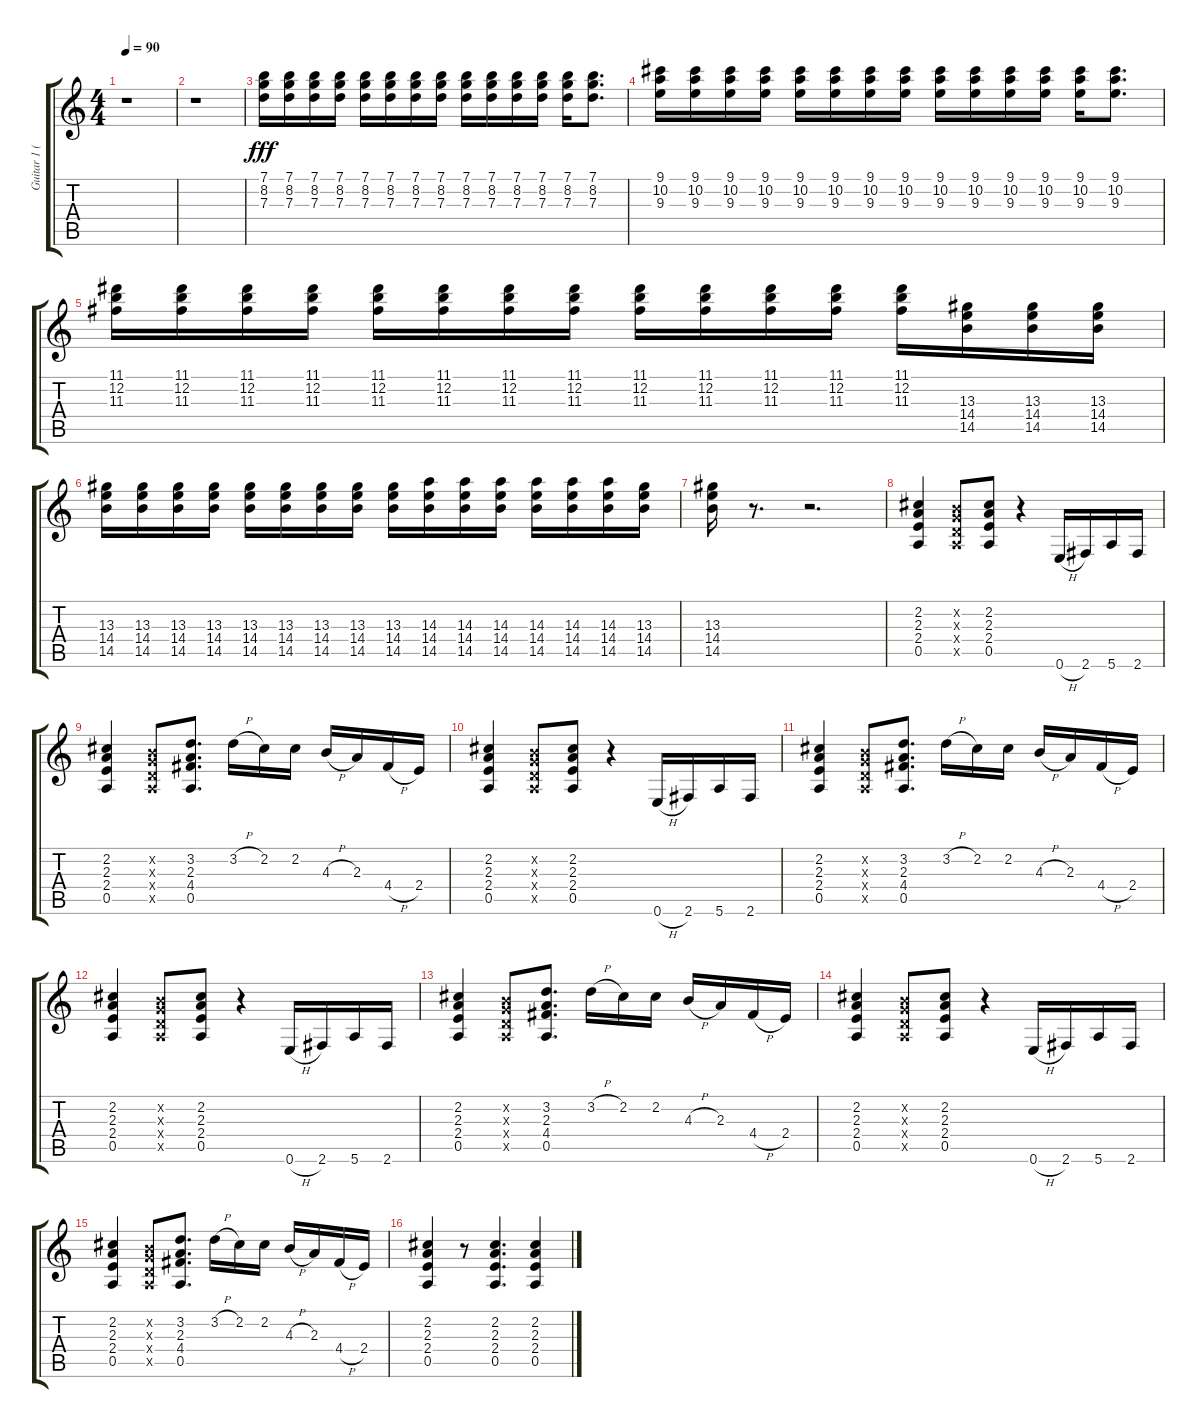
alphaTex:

\track ("Guitar 1 (Rhythm)" "Guitar 1 (") {instrument distortionguitar}
\staff {score tabs}
\tuning (E4 B3 G3 D3 A2 E2) {hide}
\ts (4 4)
\tempo 90
\clef g2
\ks c
r.1{dy fff} |
r.1 |
(7.1 8.2 7.3).16 (7.1 8.2 7.3).16 (7.1 8.2 7.3).16 (7.1 8.2 7.3).16 (7.1 8.2 7.3).16 (7.1 8.2 7.3).16 (7.1 8.2 7.3).16 (7.1 8.2 7.3).16 (7.1 8.2 7.3).16 (7.1 8.2 7.3).16 (7.1 8.2 7.3).16 (7.1 8.2 7.3).16 (7.1 8.2 7.3).16 (7.1 8.2 7.3).8{d} |
(9.1 10.2 9.3).16 (9.1 10.2 9.3).16 (9.1 10.2 9.3).16 (9.1 10.2 9.3).16 (9.1 10.2 9.3).16 (9.1 10.2 9.3).16 (9.1 10.2 9.3).16 (9.1 10.2 9.3).16 (9.1 10.2 9.3).16 (9.1 10.2 9.3).16 (9.1 10.2 9.3).16 (9.1 10.2 9.3).16 (9.1 10.2 9.3).16 (9.1 10.2 9.3).8{d} |
(11.1 12.2 11.3).16 (11.1 12.2 11.3).16 (11.1 12.2 11.3).16 (11.1 12.2 11.3).16 (11.1 12.2 11.3).16 (11.1 12.2 11.3).16 (11.1 12.2 11.3).16 (11.1 12.2 11.3).16 (11.1 12.2 11.3).16 (11.1 12.2 11.3).16 (11.1 12.2 11.3).16 (11.1 12.2 11.3).16 (11.1 12.2 11.3).16 (13.3 14.4 14.5).16 (13.3 14.4 14.5).16 (13.3 14.4 14.5).16 |
(13.3 14.4 14.5).16 (13.3 14.4 14.5).16 (13.3 14.4 14.5).16 (13.3 14.4 14.5).16 (13.3 14.4 14.5).16 (13.3 14.4 14.5).16 (13.3 14.4 14.5).16 (13.3 14.4 14.5).16 (13.3 14.4 14.5).16 (14.3 14.4 14.5).16 (14.3 14.4 14.5).16 (14.3 14.4 14.5).16 (14.3 14.4 14.5).16 (14.3 14.4 14.5).16 (14.3 14.4 14.5).16 (13.3 14.4 14.5).16 |
(13.3 14.4 14.5).16 r.8{d} r.2{d} |
(2.2 2.3 2.4 0.5).4 (0.2{x} 0.3{x} 0.4{x} 0.5{x}).8 (2.2 2.3 2.4 0.5).8 r.4 0.6{h}.16 2.6.16 5.6.16 2.6.16 |
(2.2 2.3 2.4 0.5).4 (0.2{x} 0.3{x} 0.4{x} 0.5{x}).8 (3.2 2.3 4.4 0.5).8{d} 3.2{h}.16 2.2.16 2.2.16 4.3{h}.16 2.3.16 4.4{h}.16 2.4.16 |
(2.2 2.3 2.4 0.5).4 (0.2{x} 0.3{x} 0.4{x} 0.5{x}).8 (2.2 2.3 2.4 0.5).8 r.4 0.6{h}.16 2.6.16 5.6.16 2.6.16 |
(2.2 2.3 2.4 0.5).4 (0.2{x} 0.3{x} 0.4{x} 0.5{x}).8 (3.2 2.3 4.4 0.5).8{d} 3.2{h}.16 2.2.16 2.2.16 4.3{h}.16 2.3.16 4.4{h}.16 2.4.16 |
(2.2 2.3 2.4 0.5).4 (0.2{x} 0.3{x} 0.4{x} 0.5{x}).8 (2.2 2.3 2.4 0.5).8 r.4 0.6{h}.16 2.6.16 5.6.16 2.6.16 |
(2.2 2.3 2.4 0.5).4 (0.2{x} 0.3{x} 0.4{x} 0.5{x}).8 (3.2 2.3 4.4 0.5).8{d} 3.2{h}.16 2.2.16 2.2.16 4.3{h}.16 2.3.16 4.4{h}.16 2.4.16 |
(2.2 2.3 2.4 0.5).4 (0.2{x} 0.3{x} 0.4{x} 0.5{x}).8 (2.2 2.3 2.4 0.5).8 r.4 0.6{h}.16 2.6.16 5.6.16 2.6.16 |
(2.2 2.3 2.4 0.5).4 (0.2{x} 0.3{x} 0.4{x} 0.5{x}).8 (3.2 2.3 4.4 0.5).8{d} 3.2{h}.16 2.2.16 2.2.16 4.3{h}.16 2.3.16 4.4{h}.16 2.4.16 |
(2.2 2.3 2.4 0.5).4 r.8 (2.2 2.3 2.4 0.5).4{d} (2.2 2.3 2.4 0.5).4
